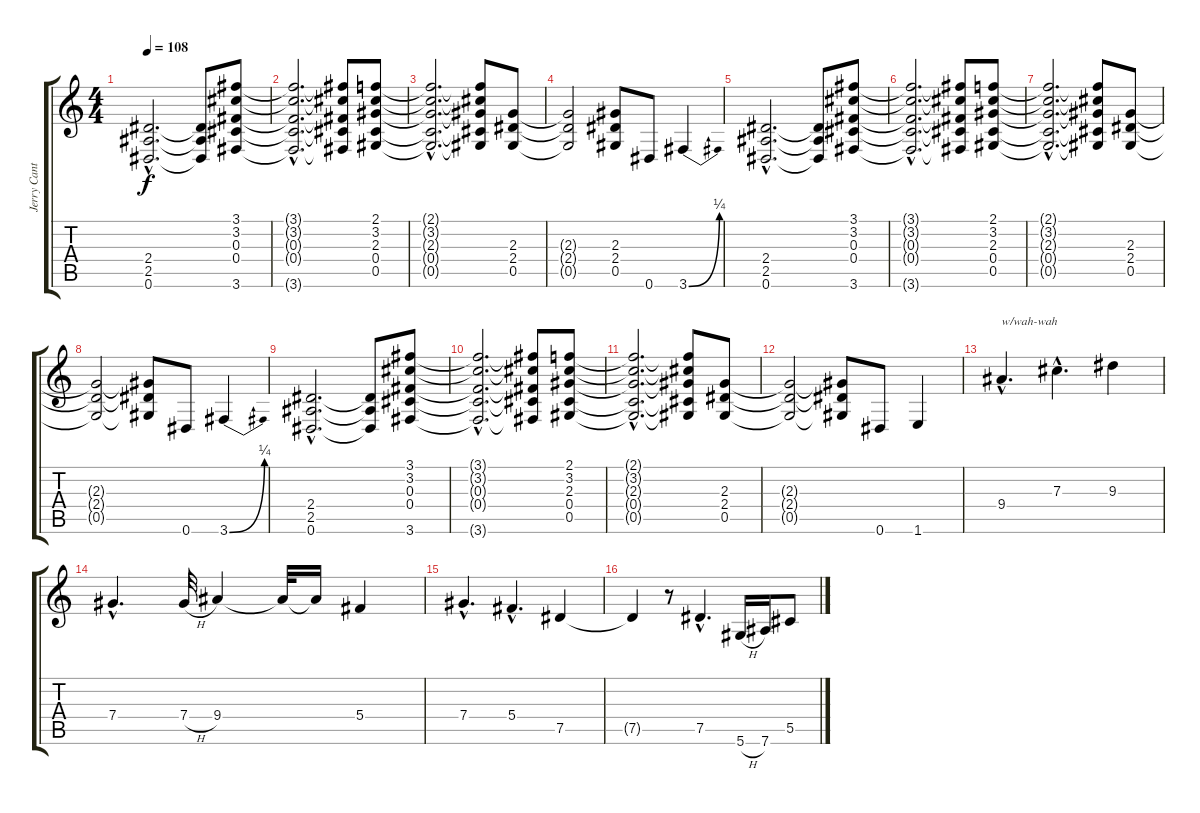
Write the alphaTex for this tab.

\track ("Jerry Cantrell" "Jerry Cant") {instrument overdrivenguitar}
\staff {score tabs}
\tuning (Eb4 Bb3 Gb3 Db3 Ab2 Eb2) {hide}
\ts (4 4)
\tempo 108
\clef g2
\ks c
(2.4{hac} 2.5{hac} 0.6{hac}).2{d dy f} (2.4{t} 2.5{t} 0.6{t}).8 (3.1 3.2 0.3 0.4 3.6).8 |
(3.1{hac t} 3.2{hac t} 0.3{hac t} 0.4{hac t} 3.6{hac t}).2{d} (3.1{t} 3.2{t} 0.3{t} 0.4{t} 3.6{t}).8 (2.1 3.2 2.3 0.4 0.5).8 |
(2.1{hac t} 3.2{hac t} 2.3{hac t} 0.4{hac t} 0.5{hac t}).2{d} (2.1{t} 3.2{t} 2.3{t} 0.4{t} 0.5{t}).8 (2.3 2.4 0.5).8 |
(2.3{t} 2.4{t} 0.5{t}).2 (2.3 2.4 0.5).8 0.6.8 3.6{be (bend 0 0 60 1)}.4 |
(2.4{hac} 2.5{hac} 0.6{hac}).2{d} (2.4{t} 2.5{t} 0.6{t}).8 (3.1 3.2 0.3 0.4 3.6).8 |
(3.1{hac t} 3.2{hac t} 0.3{hac t} 0.4{hac t} 3.6{hac t}).2{d} (3.1{t} 3.2{t} 0.3{t} 0.4{t} 3.6{t}).8 (2.1 3.2 2.3 0.4 0.5).8 |
(2.1{hac t} 3.2{hac t} 2.3{hac t} 0.4{hac t} 0.5{hac t}).2{d} (2.1{t} 3.2{t} 2.3{t} 0.4{t} 0.5{t}).8 (2.3 2.4 0.5).8 |
(2.3{t} 2.4{t} 0.5{t}).2 (2.3{t} 2.4{t} 0.5{t}).8 0.6.8 3.6{be (bend 0 0 60 1)}.4 |
(2.4{hac} 2.5{hac} 0.6{hac}).2{d} (2.4{t} 2.5{t} 0.6{t}).8 (3.1 3.2 0.3 0.4 3.6).8 |
(3.1{hac t} 3.2{hac t} 0.3{hac t} 0.4{hac t} 3.6{hac t}).2{d} (3.1{t} 3.2{t} 0.3{t} 0.4{t} 3.6{t}).8 (2.1 3.2 2.3 0.4 0.5).8 |
(2.1{hac t} 3.2{hac t} 2.3{hac t} 0.4{hac t} 0.5{hac t}).2{d} (2.1{t} 3.2{t} 2.3{t} 0.4{t} 0.5{t}).8 (2.3 2.4 0.5).8 |
(2.3{t} 2.4{t} 0.5{t}).2 (2.3{t} 2.4{t} 0.5{t}).8 0.6.8 1.6.4 |
9.4{hac}.4{d txt "w/wah-wah"} 7.3{hac}.4{d} 9.3.4 |
7.4{hac}.4{d} 7.4{h}.32 9.4.4 9.4{t}.32 9.4{t}.16 5.4.4 |
7.4{hac}.4{d} 5.4{hac}.4{d} 7.5.4 |
7.5{t}.4 r.8 7.5{hac}.4{d} 5.6{h}.16 7.6.16 5.5.8
